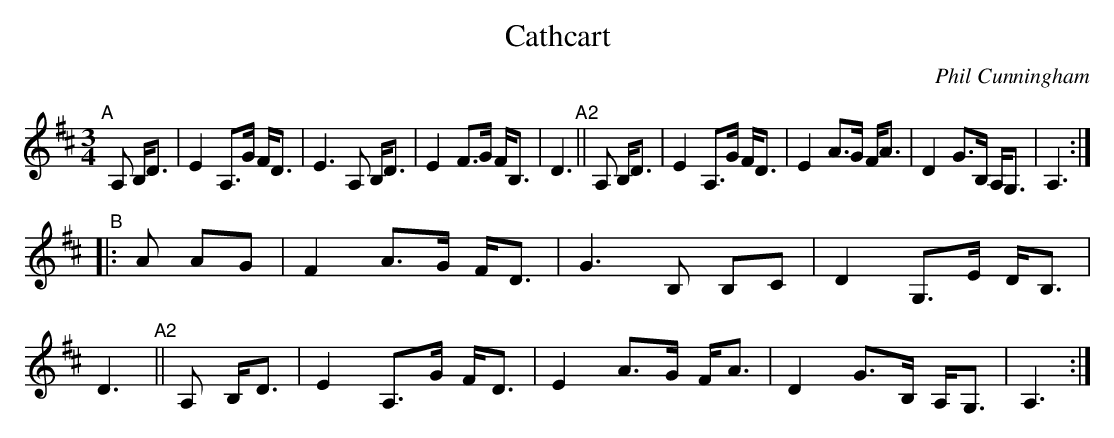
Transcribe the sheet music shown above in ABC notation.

X:1
T: Cathcart
C: Phil Cunningham
M: 3/4
L: 1/8
K: D
"^A"\
[|]A, B,<D | E2 A,>G F<D | E3 A, B,<D | E2 F>G  F<B,  | D3 \
"^A2"\
|| A, B,<D | E2 A,>G F<D | E2 A>G F<A | D2 G>B, A,<G, | A,3 :|
"^B"\
|: A  AG   | F2 A>G  F<D | G3  B, B,C | D2 G,>E D<B,  | D3 \
"^A2"\
|| A, B,<D | E2 A,>G F<D | E2 A>G F<A | D2 G>B, A,<G, | A,3 :|
